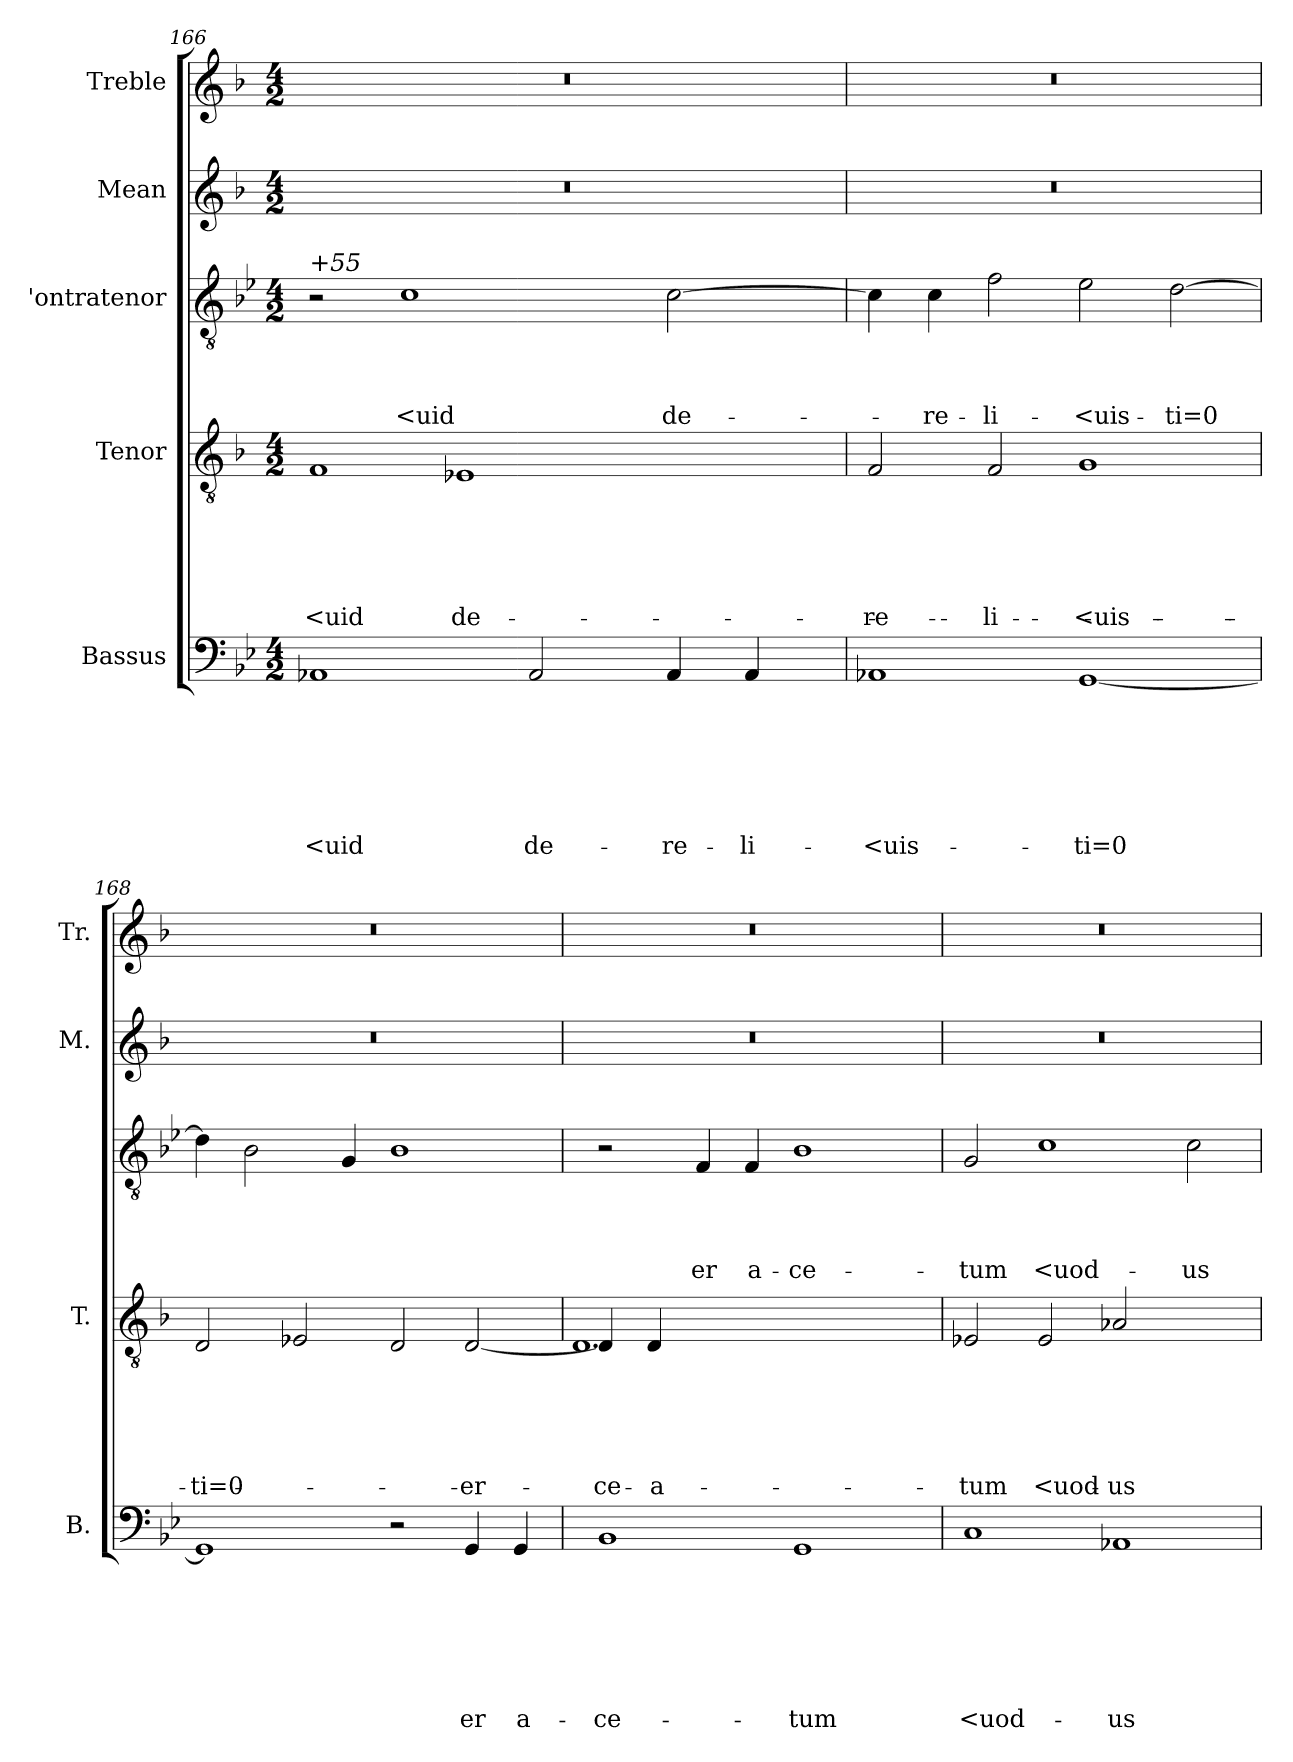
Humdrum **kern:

**kern	**text	**text	**text	**text	**text	**text	**text	**kern	**text	**text	**text	**text	**text	**text	**kern	**text	**text	**text	**text	**kern	**kern
*part5	*part5	*part5	*part5	*part5	*part5	*part5	*part5	*part4	*part4	*part4	*part4	*part4	*part4	*part4	*part3	*part3	*part3	*part3	*part3	*part2	*part1
*staff5	*staff5	*staff5	*staff5	*staff5	*staff5	*staff5	*staff5	*staff4	*staff4	*staff4	*staff4	*staff4	*staff4	*staff4	*staff3	*staff3	*staff3	*staff3	*staff3	*staff2	*staff1
*I"Bassus	*	*	*	*	*	*	*	*I"Tenor	*	*	*	*	*	*	*I"'ontratenor	*	*	*	*	*I"Mean	*I"Treble
*I'B.	*	*	*	*	*	*	*	*I'T.	*	*	*	*	*	*	*	*	*	*	*	*I'M.	*I'Tr.
!!LO:LB:g=z
*clefF4	*	*	*	*	*	*	*	*clefGv2	*	*	*	*	*	*	*clefGv2	*	*	*	*	*clefG2	*clefG2
*	*	*	*	*	*	*	*	*ITrd-3c-5	*	*	*	*	*	*	*	*	*	*	*	*ITrd-3c-5	*ITrd-3c-5
*k[b-e-]	*	*	*	*	*	*	*	*k[b-e-]	*	*	*	*	*	*	*k[b-e-]	*	*	*	*	*k[b-e-]	*k[b-e-]
*B-:	*	*	*	*	*	*	*	*B-:	*	*	*	*	*	*	*B-:	*	*	*	*	*B-:	*B-:
*M4/2	*	*	*	*	*	*	*	*M4/2	*	*	*	*	*	*	*M4/2	*	*	*	*	*M4/2	*M4/2
=166	=166	=166	=166	=166	=166	=166	=166	=166	=166	=166	=166	=166	=166	=166	=166	=166	=166	=166	=166	=166	=166
!	!	!	!	!	!	!	!	!	!	!	!	!	!	!	!LO:TX:a:i:t=+55	!	!	!	!	!	!
!	!	!	!	!	!	!	!LO:LY:b	!	!	!	!	!	!	!LO:LY:b	!	!	!	!	!	!	!
*	*	*	*	*	*	*	*	*^	*	*	*	*	*	*	*	*	*	*	*	*	*
1AA-X	.	.	.	.	.	.	<uid	1B-	2ryy	.	.	.	.	.	<uid	2r	.	.	.	.	0r	0r
!	!	!	!	!	!	!	!	!	!	!	!	!	!	!	!	!	!	!	!	!LO:LY:b	!	!
.	.	.	.	.	.	.	.	.	8ryy	.	.	.	.	.	.	1c	.	.	.	<uid	.	.
.	.	.	.	.	.	.	.	.	32ryy	.	.	.	.	.	.	.	.	.	.	.	.	.
!	!	!	!	!	!	!	!	!	!	!	!	!	!	!	!LO:LY:b	!	!	!	!	!	!	!
.	.	.	.	.	.	.	.	.	1A-X	.	.	.	.	.	de-	.	.	.	.	.	.	.
!	!	!	!	!	!	!	!LO:LY:b	!	!	!	!	!	!	!	!	!	!	!	!	!	!	!
2AA-/	.	.	.	.	.	.	de-	4ryy	.	.	.	.	.	.	.	.	.	.	.	.	.	.
.	.	.	.	.	.	.	.	16.ryy	.	.	.	.	.	.	.	.	.	.	.	.	.	.
.	.	.	.	.	.	.	.	2ryy	.	.	.	.	.	.	.	.	.	.	.	.	.	.
!	!	!	!	!	!	!	!LO:LY:b	!	!	!	!	!	!	!	!	!	!	!	!	!LO:LY:b	!	!
4AA-/	.	.	.	.	.	.	-re-	.	.	.	.	.	.	.	.	[>2c\	.	.	.	de-	.	.
.	.	.	.	.	.	.	.	.	4ryy	.	.	.	.	.	.	.	.	.	.	.	.	.
!	!	!	!	!	!	!	!LO:LY:b	!	!	!	!	!	!	!	!	!	!	!	!	!	!	!
4AA-/	.	.	.	.	.	.	-li-	.	.	.	.	.	.	.	.	.	.	.	.	.	.	.
.	.	.	.	.	.	.	.	8ryy	.	.	.	.	.	.	.	.	.	.	.	.	.	.
.	.	.	.	.	.	.	.	.	16.ryy	.	.	.	.	.	.	.	.	.	.	.	.	.
.	.	.	.	.	.	.	.	32ryy	.	.	.	.	.	.	.	.	.	.	.	.	.	.
*	*	*	*	*	*	*	*	*v	*v	*	*	*	*	*	*	*	*	*	*	*	*	*
=167	=167	=167	=167	=167	=167	=167	=167	=167	=167	=167	=167	=167	=167	=167	=167	=167	=167	=167	=167	=167	=167
!	!	!	!	!	!	!	!LO:LY:b	!	!	!	!	!	!	!LO:LY:b	!	!	!	!	!	!	!
1AA-	.	.	.	.	.	.	-<uis-	2B-/	.	.	.	.	.	-re-	4c\]	.	.	.	.	0r	0r
!	!	!	!	!	!	!	!	!	!	!	!	!	!	!	!	!	!	!	!LO:LY:b	!	!
.	.	.	.	.	.	.	.	.	.	.	.	.	.	.	4c\	.	.	.	-re-	.	.
!	!	!	!	!	!	!	!	!	!	!	!	!	!	!LO:LY:b	!	!	!	!	!LO:LY:b	!	!
.	.	.	.	.	.	.	.	2B-/	.	.	.	.	.	-li-	2f\	.	.	.	-li-	.	.
!	!	!	!	!	!	!	!LO:LY:b	!	!	!	!	!	!	!LO:LY:b	!	!	!	!	!LO:LY:b	!	!
[<1GG	.	.	.	.	.	.	-ti=0	1c	.	.	.	.	.	-<uis-	2e-\	.	.	.	-<uis-	.	.
!	!	!	!	!	!	!	!	!	!	!	!	!	!	!	!	!	!	!	!LO:LY:b	!	!
.	.	.	.	.	.	.	.	.	.	.	.	.	.	.	[>2d\	.	.	.	-ti=0	.	.
=168	=168	=168	=168	=168	=168	=168	=168	=168	=168	=168	=168	=168	=168	=168	=168	=168	=168	=168	=168	=168	=168
!	!	!	!	!	!	!	!	!	!	!	!	!	!	!LO:LY:b	!	!	!	!	!	!	!
1GG]	.	.	.	.	.	.	.	2G/	.	.	.	.	.	-ti=0	4d\]	.	.	.	.	0r	0r
.	.	.	.	.	.	.	.	.	.	.	.	.	.	.	2B-\	.	.	.	.	.	.
.	.	.	.	.	.	.	.	2A-/	.	.	.	.	.	.	.	.	.	.	.	.	.
.	.	.	.	.	.	.	.	.	.	.	.	.	.	.	4G/	.	.	.	.	.	.
2r	.	.	.	.	.	.	.	2G/	.	.	.	.	.	.	1B-	.	.	.	.	.	.
!	!	!	!	!	!	!	!LO:LY:b	!	!	!	!	!	!	!LO:LY:b	!	!	!	!	!	!	!
4GG/	.	.	.	.	.	.	er	[<2G/	.	.	.	.	.	er	.	.	.	.	.	.	.
!	!	!	!	!	!	!	!LO:LY:b	!	!	!	!	!	!	!	!	!	!	!	!	!	!
4GG/	.	.	.	.	.	.	a-	.	.	.	.	.	.	.	.	.	.	.	.	.	.
=169	=169	=169	=169	=169	=169	=169	=169	=169	=169	=169	=169	=169	=169	=169	=169	=169	=169	=169	=169	=169	=169
!	!	!	!	!	!	!	!LO:LY:b	!	!	!	!	!	!	!LO:LY:b	!	!	!	!	!	!	!
*	*	*	*	*	*	*	*	*^	*	*	*	*	*	*	*	*	*	*	*	*	*
1BB-	.	.	.	.	.	.	-ce-	4G/]	1.G	.	.	.	.	.	-ce-	2r	.	.	.	.	0r	0r
!	!	!	!	!	!	!	!	!	!	!	!	!	!	!	!LO:LY:b	!	!	!	!	!	!	!
.	.	.	.	.	.	.	.	4G/	.	.	.	.	.	.	a-	.	.	.	.	.	.	.
!	!	!	!	!	!	!	!	!	!	!	!	!	!	!	!	!	!	!	!	!LO:LY:b	!	!
.	.	.	.	.	.	.	.	2ryy	.	.	.	.	.	.	.	4F/	.	.	.	er	.	.
!	!	!	!	!	!	!	!	!	!	!	!	!	!	!	!	!	!	!	!	!LO:LY:b	!	!
.	.	.	.	.	.	.	.	.	.	.	.	.	.	.	.	4F/	.	.	.	a-	.	.
!	!	!	!	!	!	!	!LO:LY:b	!	!	!	!	!	!	!	!	!	!	!	!	!LO:LY:b	!	!
1GG	.	.	.	.	.	.	-tum	1ryy	.	.	.	.	.	.	.	1B-	.	.	.	-ce-	.	.
.	.	.	.	.	.	.	.	.	2ryy	.	.	.	.	.	.	.	.	.	.	.	.	.
=170	=170	=170	=170	=170	=170	=170	=170	=170	=170	=170	=170	=170	=170	=170	=170	=170	=170	=170	=170	=170	=170	=170
!	!	!	!	!	!	!	!LO:LY:b	!	!	!	!	!	!	!	!LO:LY:b	!	!	!	!	!LO:LY:b	!	!
*	*	*	*	*	*	*	*	*v	*v	*	*	*	*	*	*	*	*	*	*	*	*	*
1C	.	.	.	.	.	.	<uod-	2A-X/	.	.	.	.	.	-tum	2G/	.	.	.	-tum	0r	0r
!	!	!	!	!	!	!	!	!	!	!	!	!	!	!LO:LY:b	!	!	!	!	!LO:LY:b	!	!
.	.	.	.	.	.	.	.	2A-/	.	.	.	.	.	<uod-	1c	.	.	.	<uod-	.	.
!	!	!	!	!	!	!	!LO:LY:b	!	!	!	!	!	!	!LO:LY:b	!	!	!	!	!	!	!
1AA-X	.	.	.	.	.	.	-us-	2d-X/	.	.	.	.	.	-us-	.	.	.	.	.	.	.
!	!	!	!	!	!	!	!	!	!	!	!	!	!	!	!	!	!	!	!LO:LY:b	!	!
.	.	.	.	.	.	.	.	2ryy	.	.	.	.	.	.	2c\	.	.	.	-us-	.	.
=	=	=	=	=	=	=	=	=	=	=	=	=	=	=	=	=	=	=	=	=	=
*-	*-	*-	*-	*-	*-	*-	*-	*-	*-	*-	*-	*-	*-	*-	*-	*-	*-	*-	*-	*-	*-
